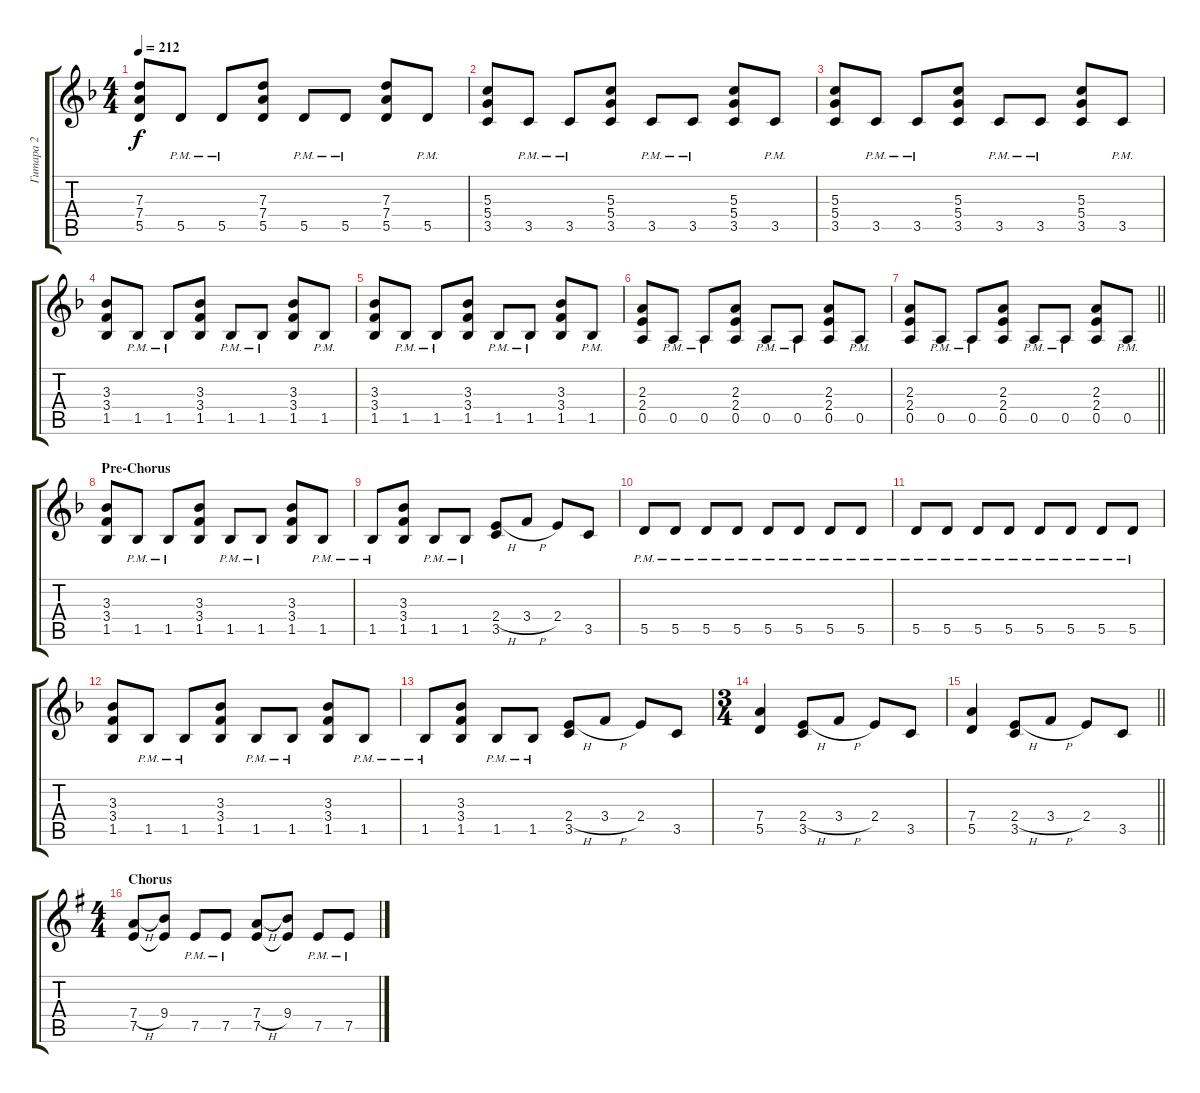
\track ("Гитара 2" "Гитара 2") {instrument distortionguitar}
\staff {score tabs}
\tuning (E4 B3 G3 D3 A2 E2) {hide}
\ts (4 4)
\tempo 212
\clef g2
\ks dminor
(7.3 7.4 5.5).8{dy f} 5.5{pm}.8 5.5{pm}.8 (7.3 7.4 5.5).8 5.5{pm}.8 5.5{pm}.8 (7.3 7.4 5.5).8 5.5{pm}.8 |
(5.3 5.4 3.5).8 3.5{pm}.8 3.5{pm}.8 (5.3 5.4 3.5).8 3.5{pm}.8 3.5{pm}.8 (5.3 5.4 3.5).8 3.5{pm}.8 |
(5.3 5.4 3.5).8 3.5{pm}.8 3.5{pm}.8 (5.3 5.4 3.5).8 3.5{pm}.8 3.5{pm}.8 (5.3 5.4 3.5).8 3.5{pm}.8 |
(3.3 3.4 1.5).8 1.5{pm}.8 1.5{pm}.8 (3.3 3.4 1.5).8 1.5{pm}.8 1.5{pm}.8 (3.3 3.4 1.5).8 1.5{pm}.8 |
(3.3 3.4 1.5).8 1.5{pm}.8 1.5{pm}.8 (3.3 3.4 1.5).8 1.5{pm}.8 1.5{pm}.8 (3.3 3.4 1.5).8 1.5{pm}.8 |
(2.3 2.4 0.5).8 0.5{pm}.8 0.5{pm}.8 (2.3 2.4 0.5).8 0.5{pm}.8 0.5{pm}.8 (2.3 2.4 0.5).8 0.5{pm}.8 |
\barLineRight lightlight
(2.3 2.4 0.5).8 0.5{pm}.8 0.5{pm}.8 (2.3 2.4 0.5).8 0.5{pm}.8 0.5{pm}.8 (2.3 2.4 0.5).8 0.5{pm}.8 |
\section ("" "Pre-Chorus")
(3.3 3.4 1.5).8 1.5{pm}.8 1.5{pm}.8 (3.3 3.4 1.5).8 1.5{pm}.8 1.5{pm}.8 (3.3 3.4 1.5).8 1.5{pm}.8 |
1.5{pm}.8 (3.3 3.4 1.5).8 1.5{pm}.8 1.5{pm}.8 (2.4{h} 3.5).8 3.4{h}.8 2.4.8 3.5.8 |
5.5{pm}.8 5.5{pm}.8 5.5{pm}.8 5.5{pm}.8 5.5{pm}.8 5.5{pm}.8 5.5{pm}.8 5.5{pm}.8 |
5.5{pm}.8 5.5{pm}.8 5.5{pm}.8 5.5{pm}.8 5.5{pm}.8 5.5{pm}.8 5.5{pm}.8 5.5{pm}.8 |
(3.3 3.4 1.5).8 1.5{pm}.8 1.5{pm}.8 (3.3 3.4 1.5).8 1.5{pm}.8 1.5{pm}.8 (3.3 3.4 1.5).8 1.5{pm}.8 |
1.5{pm}.8 (3.3 3.4 1.5).8 1.5{pm}.8 1.5{pm}.8 (2.4{h} 3.5).8 3.4{h}.8 2.4.8 3.5.8 |
\ts (3 4)
(7.4 5.5).4 (2.4{h} 3.5).8 3.4{h}.8 2.4.8 3.5.8 |
\barLineRight lightlight
(7.4 5.5).4 (2.4{h} 3.5).8 3.4{h}.8 2.4.8 3.5.8 |
\ts (4 4)
\section ("" "Chorus")
\ks eminor
(7.4{h} 7.5).8 (9.4 7.5{t}).8 7.5{pm}.8 7.5{pm}.8 (7.4{h} 7.5).8 (9.4 7.5{t}).8 7.5{pm}.8 7.5{pm}.8
